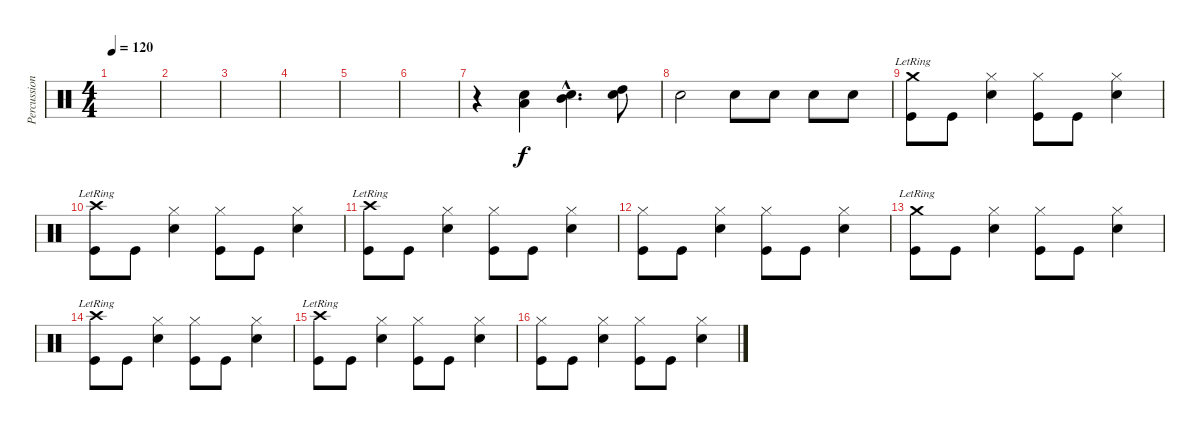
\track ("Percussions" "Percussion") {instrument percussion}
\staff {score}
\articulation defaults
\ts (4 4)
\tempo 120
\clef neutral
\ks c
|
|
|
|
|
|
r.4 ("Low Tom (hit)" "Snare (hit) 2").4 ("Mid Tom (hit)"{hac} "Snare (hit) 2"{hac}).4{d} ("High Tom (hit)" "Snare (hit) 2").8 |
"Snare (hit) 2".2 "Snare (hit) 2".8 "Snare (hit) 2".8 "Snare (hit) 2".8 "Snare (hit) 2".8 |
("Crash medium (hit)"{lr} "Kick (hit)").8 "Kick (hit)".8 ("Hi-Hat (closed)" "Snare (hit) 2").4 ("Hi-Hat (closed)" "Kick (hit)").8 "Kick (hit)".8 ("Hi-Hat (closed)" "Snare (hit) 2").4 |
("Crash high (hit)"{lr} "Kick (hit)").8 "Kick (hit)".8 ("Hi-Hat (closed)" "Snare (hit) 2").4 ("Hi-Hat (closed)" "Kick (hit)").8 "Kick (hit)".8 ("Hi-Hat (closed)" "Snare (hit) 2").4 |
("Crash high (hit)"{lr} "Kick (hit)").8 "Kick (hit)".8 ("Hi-Hat (closed)" "Snare (hit) 2").4 ("Hi-Hat (closed)" "Kick (hit)").8 "Kick (hit)".8 ("Hi-Hat (closed)" "Snare (hit) 2").4 |
("Hi-Hat (closed)" "Kick (hit)").8 "Kick (hit)".8 ("Hi-Hat (closed)" "Snare (hit) 2").4 ("Hi-Hat (closed)" "Kick (hit)").8 "Kick (hit)".8 ("Hi-Hat (closed)" "Snare (hit) 2").4 |
("Crash medium (hit)"{lr} "Kick (hit)").8 "Kick (hit)".8 ("Hi-Hat (closed)" "Snare (hit) 2").4 ("Hi-Hat (closed)" "Kick (hit)").8 "Kick (hit)".8 ("Hi-Hat (closed)" "Snare (hit) 2").4 |
("Crash high (hit)"{lr} "Kick (hit)").8 "Kick (hit)".8 ("Hi-Hat (closed)" "Snare (hit) 2").4 ("Hi-Hat (closed)" "Kick (hit)").8 "Kick (hit)".8 ("Hi-Hat (closed)" "Snare (hit) 2").4 |
("Crash high (hit)"{lr} "Kick (hit)").8 "Kick (hit)".8 ("Hi-Hat (closed)" "Snare (hit) 2").4 ("Hi-Hat (closed)" "Kick (hit)").8 "Kick (hit)".8 ("Hi-Hat (closed)" "Snare (hit) 2").4 |
("Hi-Hat (closed)" "Kick (hit)").8 "Kick (hit)".8 ("Hi-Hat (closed)" "Snare (hit) 2").4 ("Hi-Hat (closed)" "Kick (hit)").8 "Kick (hit)".8 ("Hi-Hat (closed)" "Snare (hit) 2").4
